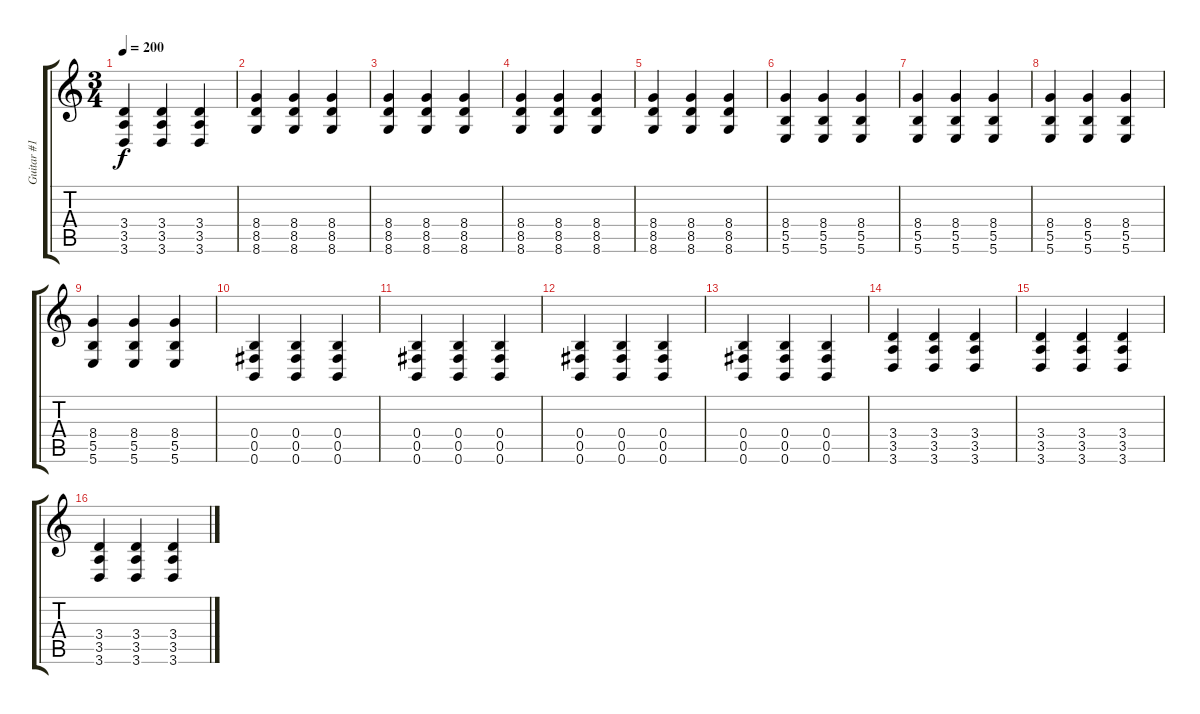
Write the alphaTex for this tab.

\track ("Guitar #1" "Guitar #1") {instrument distortionguitar}
\staff {score tabs}
\tuning (Db4 Ab3 E3 B2 Gb2 B1) {hide}
\ts (3 4)
\tempo 200
\clef g2
\ks c
(3.4 3.5 3.6).4{dy f} (3.4 3.5 3.6).4 (3.4 3.5 3.6).4 |
(8.4 8.5 8.6).4 (8.4 8.5 8.6).4 (8.4 8.5 8.6).4 |
(8.4 8.5 8.6).4 (8.4 8.5 8.6).4 (8.4 8.5 8.6).4 |
(8.4 8.5 8.6).4 (8.4 8.5 8.6).4 (8.4 8.5 8.6).4 |
(8.4 8.5 8.6).4 (8.4 8.5 8.6).4 (8.4 8.5 8.6).4 |
(8.4 5.5 5.6).4 (8.4 5.5 5.6).4 (8.4 5.5 5.6).4 |
(8.4 5.5 5.6).4 (8.4 5.5 5.6).4 (8.4 5.5 5.6).4 |
(8.4 5.5 5.6).4 (8.4 5.5 5.6).4 (8.4 5.5 5.6).4 |
(8.4 5.5 5.6).4 (8.4 5.5 5.6).4 (8.4 5.5 5.6).4 |
(0.4 0.5 0.6).4 (0.4 0.5 0.6).4 (0.4 0.5 0.6).4 |
(0.4 0.5 0.6).4 (0.4 0.5 0.6).4 (0.4 0.5 0.6).4 |
(0.4 0.5 0.6).4 (0.4 0.5 0.6).4 (0.4 0.5 0.6).4 |
(0.4 0.5 0.6).4 (0.4 0.5 0.6).4 (0.4 0.5 0.6).4 |
(3.4 3.5 3.6).4 (3.4 3.5 3.6).4 (3.4 3.5 3.6).4 |
(3.4 3.5 3.6).4 (3.4 3.5 3.6).4 (3.4 3.5 3.6).4 |
(3.4 3.5 3.6).4 (3.4 3.5 3.6).4 (3.4 3.5 3.6).4
